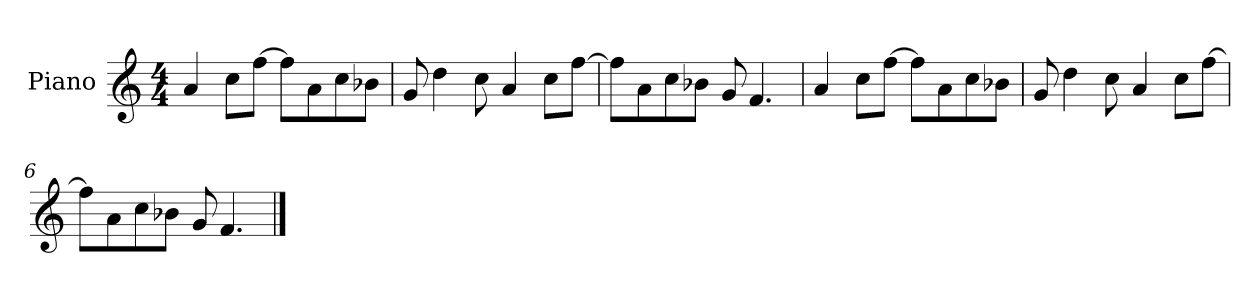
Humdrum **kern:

**kern
*part1
*staff1
*I"Piano
*I'P-no
*clefG2
*k[]
*M4/4
*MM90
=1
4a/
8cc\L
[8ff\J
8ff\L]
8a\
8cc\
8b-X\J
=2
8g/
4dd\
8cc\
4a/
8cc\L
[8ff\J
=3
8ff\L]
8a\
8cc\
8b-X\J
8g/
4.f/
=4
4a/
8cc\L
[8ff\J
8ff\L]
8a\
8cc\
8b-X\J
=5
8g/
4dd\
8cc\
4a/
8cc\L
[8ff\J
!!LO:LB:g=z
=6
8ff\L]
8a\
8cc\
8b-X\J
8g/
4.f/
==
*-
